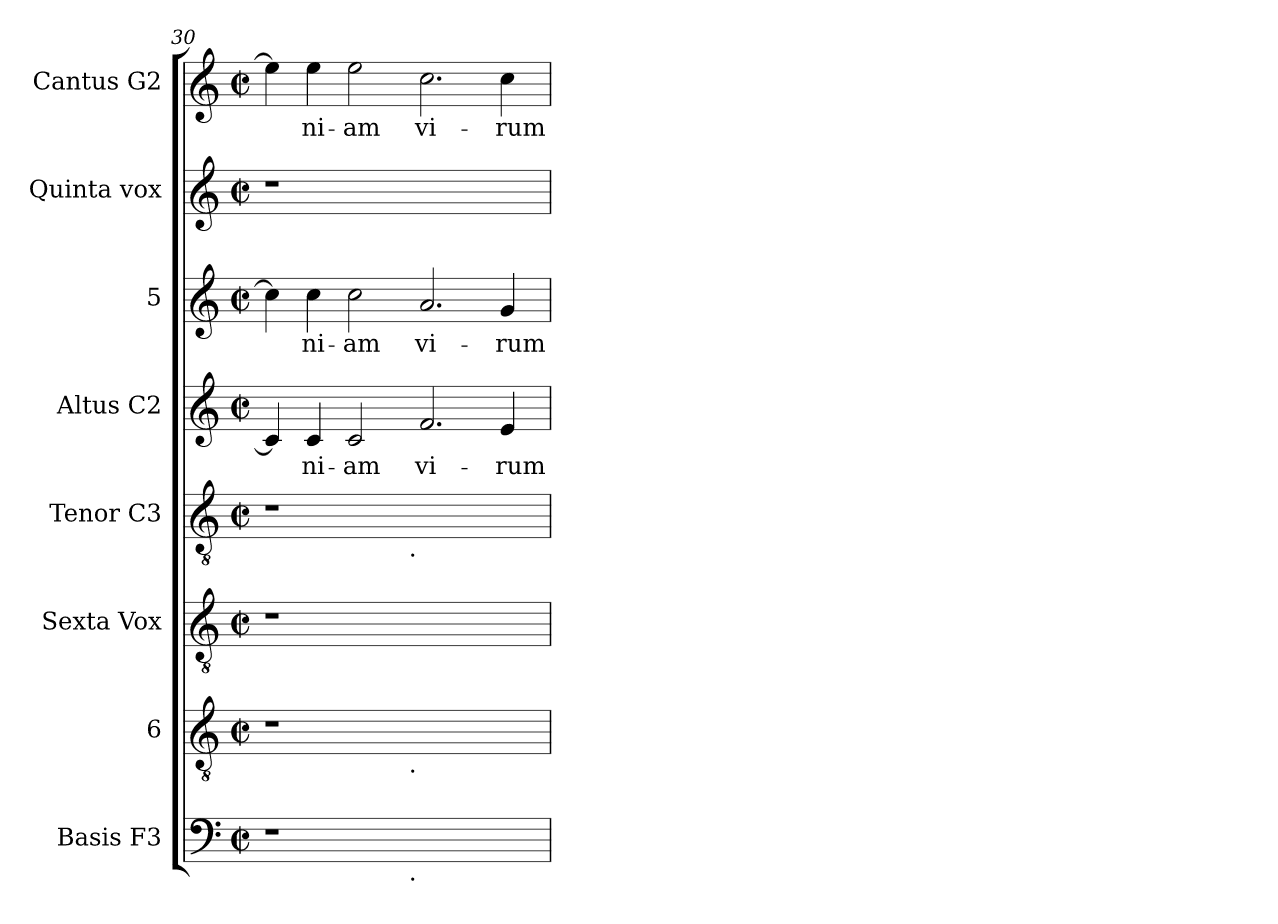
**kern	**kern	**kern	**kern	**kern	**text	**kern	**text	**kern	**kern	**text
*part8	*part7	*part6	*part5	*part4	*part4	*part3	*part3	*part2	*part1	*part1
*staff8	*staff7	*staff6	*staff5	*staff4	*staff4	*staff3	*staff3	*staff2	*staff1	*staff1
*I"Basis  F3	*I"6	*I"Sexta  Vox	*I"Tenor  C3	*I"Altus  C2	*	*I"5	*	*I"Quinta  vox	*I"Cantus  G2	*
*I'B	*	*	*I'T	*I'A	*	*	*	*	*I'C	*
*clefF4	*clefGv2	*clefGv2	*clefGv2	*clefG2	*	*clefG2	*	*clefG2	*clefG2	*
*k[]	*k[]	*k[]	*k[]	*k[]	*	*k[]	*	*k[]	*k[]	*
*C:	*C:	*C:	*C:	*C:	*	*C:	*	*C:	*C:	*
*M2/2	*M2/2	*M2/2	*M2/2	*M2/2	*	*M2/2	*	*M2/2	*M2/2	*
*met(c|)	*met(c|)	*met(c|)	*met(c|)	*met(c|)	*	*met(c|)	*	*met(c|)	*met(c|)	*
=30	=30	=30	=30	=30	=30	=30	=30	=30	=30	=30
!	!	!	!	!	!LO:LY:b:cj	!	!LO:LY:b:cj	!	!	!LO:LY:b:cj
*^	*^	*	*^	*	*	*	*	*	*	*
1r	2ryy	1r	2ryy	1r	1r	2ryy	4c/]	--	4cc\]	--	1r	4ee\]	--
!	!	!	!	!	!	!	!	!LO:LY:b:cj	!	!LO:LY:b:cj	!	!	!LO:LY:b:cj
.	.	.	.	.	.	.	4c/	-ni-	4cc\	-ni-	.	4ee\	-ni-
!	!	!	!	!	!	!	!	!LO:LY:b:cj	!	!LO:LY:b:cj	!	!	!LO:LY:b:cj
.	4...ryy	.	4...ryy	.	.	4...ryy	2c/	-am	2cc\	-am	.	2ee\	-am
!	!	!	!	!	!	!LO:TX:b:t=.	!	!	!	!	!	!	!
!	!	!	!LO:TX:b:t=.	!	!	!	!	!	!	!	!	!	!
!	!LO:TX:b:t=.	!	!	!	!	!	!	!	!	!	!	!	!
.	1ryy	.	1ryy	.	.	1ryy	.	.	.	.	.	.	.
!	!	!	!	!	!	!	!	!LO:LY:b:cj	!	!LO:LY:b:cj	!	!	!LO:LY:b:cj
1ryy	.	1ryy	.	1ryy	1ryy	.	2.f/	vi-	2.a/	vi-	1ryy	2.cc\	vi-
!	!	!	!	!	!	!	!	!LO:LY:b:cj	!	!LO:LY:b:cj	!	!	!LO:LY:b:cj
.	.	.	.	.	.	.	4e/	-rum	4g/	-rum	.	4cc\	-rum
.	32ryy	.	32ryy	.	.	32ryy	.	.	.	.	.	.	.
*v	*v	*	*	*	*v	*v	*	*	*	*	*	*	*
*	*v	*v	*	*	*	*	*	*	*	*	*
=	=	=	=	=	=	=	=	=	=	=
*-	*-	*-	*-	*-	*-	*-	*-	*-	*-	*-
